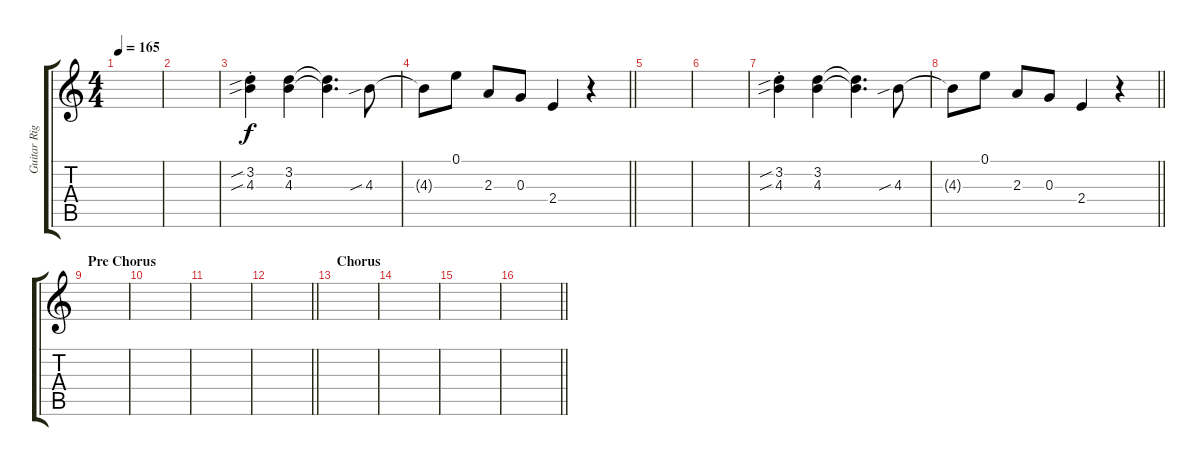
\track ("Guitar Right" "Guitar Rig") {instrument overdrivenguitar}
\staff {score tabs}
\tuning (E4 B3 G3 D3 A2 E2) {hide}
\ts (4 4)
\tempo 165
\clef g2
\ks c
|
|
(3.2{sib st} 4.3{sib st}).4 (3.2 4.3).4 (3.2{t} 4.3{t}).4{d} 4.3{sib}.8 |
\barLineRight lightlight
4.3{t}.8 0.1.8 2.3.8 0.3.8 2.4.4 r.4 |
|
|
(3.2{sib st} 4.3{sib st}).4 (3.2 4.3).4 (3.2{t} 4.3{t}).4{d} 4.3{sib}.8 |
\barLineRight lightlight
4.3{t}.8 0.1.8 2.3.8 0.3.8 2.4.4 r.4 |
\section ("" "Pre Chorus")
|
|
|
\barLineRight lightlight
|
\section ("" "Chorus")
|
|
|
\barLineRight lightlight
